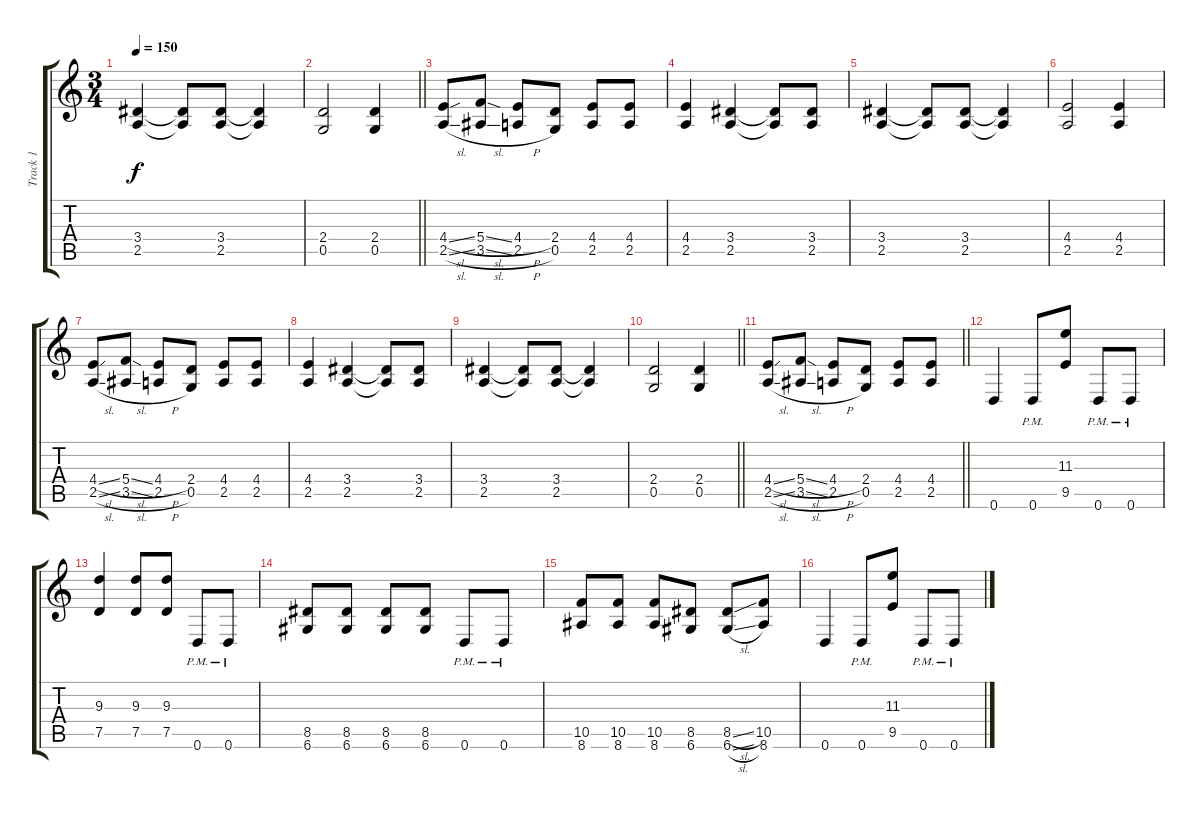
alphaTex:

\track ("Track 1" "Track 1") {instrument electricguitarjazz}
\staff {score tabs}
\tuning (D4 A3 F3 C3 G2 D2) {hide}
\ts (3 4)
\tempo 150
\clef g2
\ks c
(3.4 2.5).4{dy f} (3.4{t} 2.5{t}).8 (3.4 2.5).8 (3.4{t} 2.5{t}).4 |
\barLineRight lightlight
(2.4 0.5).2 (2.4 0.5).4 |
(4.4{sl} 2.5{sl}).8 (5.4{sl} 3.5{sl}).8 (4.4{h} 2.5{h}).8 (2.4 0.5).8 (4.4 2.5).8 (4.4 2.5).8 |
(4.4 2.5).4 (3.4 2.5).4 (3.4{t} 2.5{t}).8 (3.4 2.5).8 |
(3.4 2.5).4 (3.4{t} 2.5{t}).8 (3.4 2.5).8 (3.4{t} 2.5{t}).4 |
(4.4 2.5).2 (4.4 2.5).4 |
(4.4{sl} 2.5{sl}).8 (5.4{sl} 3.5{sl}).8 (4.4{h} 2.5{h}).8 (2.4 0.5).8 (4.4 2.5).8 (4.4 2.5).8 |
(4.4 2.5).4 (3.4 2.5).4 (3.4{t} 2.5{t}).8 (3.4 2.5).8 |
(3.4 2.5).4 (3.4{t} 2.5{t}).8 (3.4 2.5).8 (3.4{t} 2.5{t}).4 |
\barLineRight lightlight
(2.4 0.5).2 (2.4 0.5).4 |
\barLineRight lightlight
(4.4{sl} 2.5{sl}).8 (5.4{sl} 3.5{sl}).8 (4.4{h} 2.5{h}).8 (2.4 0.5).8 (4.4 2.5).8 (4.4 2.5).8 |
0.6.4 0.6{pm}.8 (11.3 9.5).8 0.6{pm}.8 0.6{pm}.8 |
(9.3 7.5).4 (9.3 7.5).8 (9.3 7.5).8 0.6{pm}.8 0.6{pm}.8 |
(8.5 6.6).8 (8.5 6.6).8 (8.5 6.6).8 (8.5 6.6).8 0.6{pm}.8 0.6{pm}.8 |
(10.5 8.6).8 (10.5 8.6).8 (10.5 8.6).8 (8.5 6.6).8 (8.5{sl} 6.6{sl}).8 (10.5 8.6).8 |
0.6.4 0.6{pm}.8 (11.3 9.5).8 0.6{pm}.8 0.6{pm}.8
